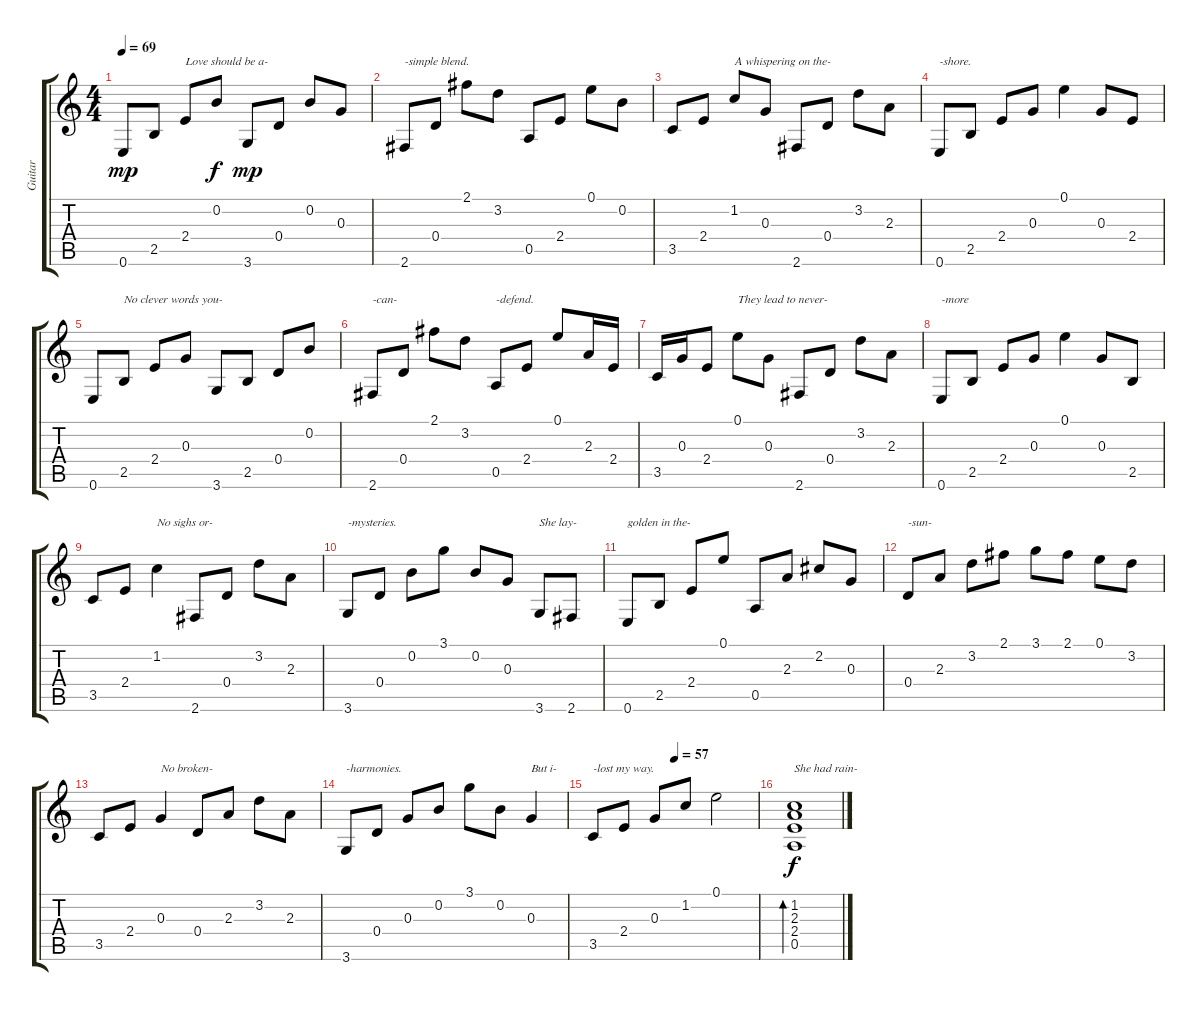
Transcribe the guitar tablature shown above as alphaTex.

\track ("Guitar" "Guitar") {instrument electricguitarjazz}
\staff {score tabs}
\tuning (E4 B3 G3 D3 A2 E2) {hide}
\ts (4 4)
\tempo 69
\clef g2
\ks c
0.6.8{dy mp} 2.5.8 2.4.8{txt "Love should be a-"} 0.2.8{dy f} 3.6.8{dy mp} 0.4.8 0.2.8 0.3.8 |
2.6.8{txt "-simple blend."} 0.4.8 2.1.8 3.2.8 0.5.8 2.4.8 0.1.8 0.2.8 |
3.5.8 2.4.8 1.2.8{txt "A whispering on the-"} 0.3.8 2.6.8 0.4.8 3.2.8 2.3.8 |
0.6.8{txt "-shore."} 2.5.8 2.4.8 0.3.8 0.1.4 0.3.8 2.4.8 |
0.6.8 2.5.8{txt "No clever words you-"} 2.4.8 0.3.8 3.6.8 2.5.8 0.4.8 0.2.8 |
2.6.8{txt "-can-"} 0.4.8 2.1.8 3.2.8 0.5.8{txt "-defend."} 2.4.8 0.1.8 2.3.16 2.4.16 |
3.5.16 0.3.16 2.4.8 0.1.8{txt "They lead to never-"} 0.3.8 2.6.8 0.4.8 3.2.8 2.3.8 |
0.6.8{txt "-more"} 2.5.8 2.4.8 0.3.8 0.1.4 0.3.8 2.5.8 |
3.5.8 2.4.8 1.2.4{txt "No sighs or-"} 2.6.8 0.4.8 3.2.8 2.3.8 |
3.6.8{txt "-mysteries."} 0.4.8 0.2.8 3.1.8 0.2.8 0.3.8 3.6.8{txt "She lay-"} 2.6.8 |
0.6.8{txt "golden in the-"} 2.5.8 2.4.8 0.1.8 0.5.8 2.3.8 2.2.8 0.3.8 |
0.4.8{txt "-sun-"} 2.3.8 3.2.8 2.1.8 3.1.8 2.1.8 0.1.8 3.2.8 |
3.5.8 2.4.8 0.3.4{txt "No broken-"} 0.4.8 2.3.8 3.2.8 2.3.8 |
3.6.8{txt "-harmonies."} 0.4.8 0.3.8 0.2.8 3.1.8 0.2.8 0.3.4{txt "But i-"} |
\tempo (57 0.5)
3.5.8{txt "-lost my way."} 2.4.8 0.3.8 1.2.8 0.1.2 |
(1.2 2.3 2.4 0.5).1{bd 60 txt "She had rain-" dy f}
